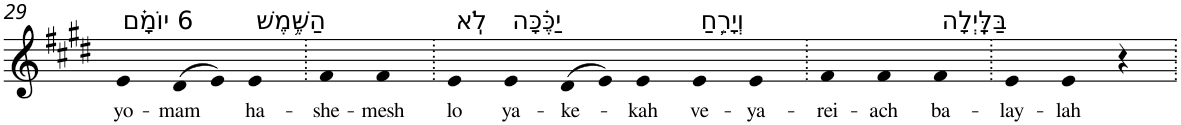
**kern	**text
*part1	*part1
*staff1	*staff1
*I"Piano	*
*I'Pno	*
!!LO:PB:g=z
*clefG2	*
*k[f#c#g#d#]	*
*E:	*
=29	=29
!LO:TX:a:t=6 יוֹמָ֗ם	!
!	!LO:LY:b
4e	yo-
!	!LO:LY:b
(>8d#	-mam
8e)	.
!LO:TX:a:t=הַשֶּׁ֥מֶשׁ	!
!	!LO:LY:b
4e	ha-
=30.	=30.
!	!LO:LY:b
4f#	-she-
!	!LO:LY:b
4f#	-mesh
=31.	=31.
!LO:TX:a:t=לֹֽא	!
!	!LO:LY:b
4e	lo
!LO:TX:a:t=יַכֶּ֗כָּה	!
!	!LO:LY:b
4e	ya-
!	!LO:LY:b
(>8d#	-ke-
8e)	.
!	!LO:LY:b
4e	-kah
!LO:TX:a:t=וְיָרֵ֥חַ	!
!	!LO:LY:b
4e	ve-
!	!LO:LY:b
4e	-ya-
=32.	=32.
!	!LO:LY:b
4f#	-rei-
!	!LO:LY:b
4f#	-ach
!LO:TX:a:t=בַּלָּֽיְלָה	!
!	!LO:LY:b
4f#	ba-
=33.	=33.
!	!LO:LY:b
4e	-lay-
!	!LO:LY:b
4e	-lah
4r	.
=.	=.
*-	*-
